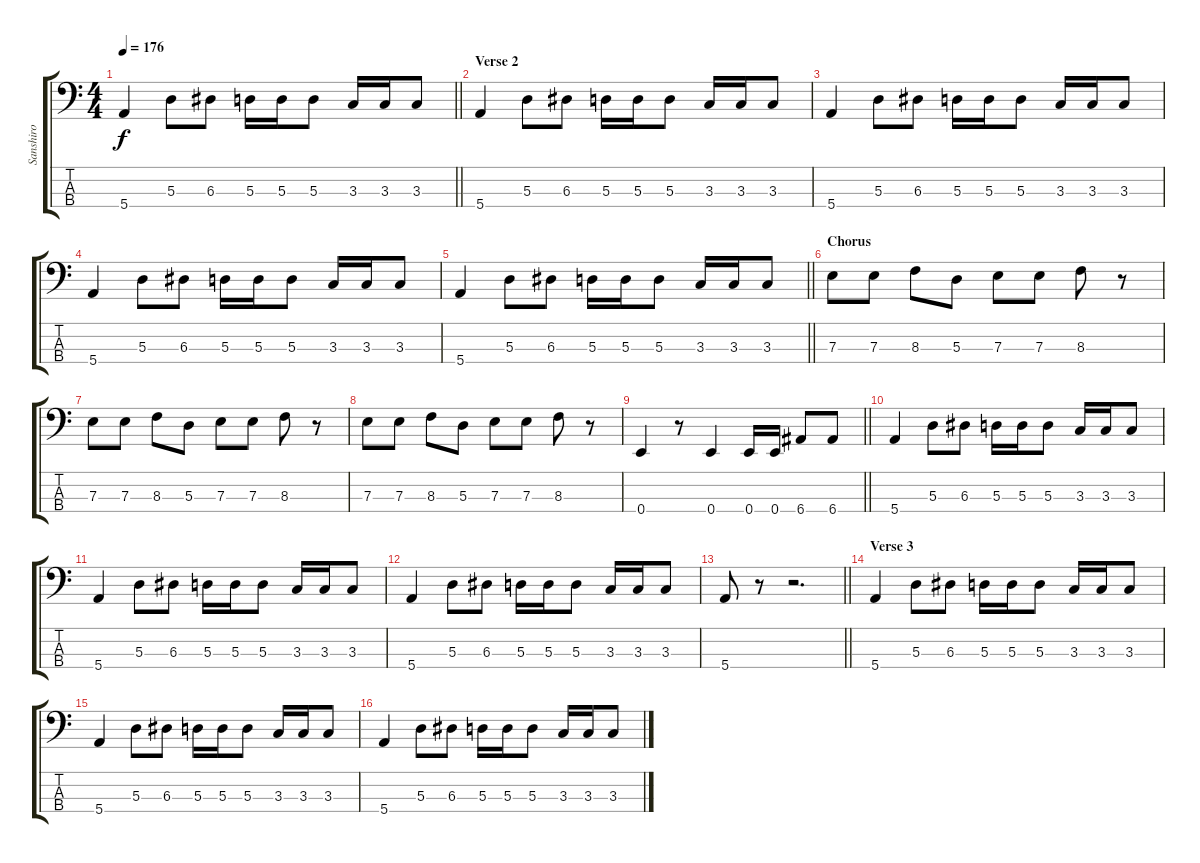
\track ("Sanshiro" "Sanshiro") {instrument electricbasspick}
\staff {score tabs}
\tuning (G2 D2 A1 E1) {hide}
\ts (4 4)
\tempo 176
\clef f4
\barLineRight lightlight
\ks c
5.4.4{dy f} 5.3.8 6.3.8 5.3.16 5.3.16 5.3.8 3.3.16 3.3.16 3.3.8 |
\section ("" "Verse 2")
5.4.4 5.3.8 6.3.8 5.3.16 5.3.16 5.3.8 3.3.16 3.3.16 3.3.8 |
5.4.4 5.3.8 6.3.8 5.3.16 5.3.16 5.3.8 3.3.16 3.3.16 3.3.8 |
5.4.4 5.3.8 6.3.8 5.3.16 5.3.16 5.3.8 3.3.16 3.3.16 3.3.8 |
\barLineRight lightlight
5.4.4 5.3.8 6.3.8 5.3.16 5.3.16 5.3.8 3.3.16 3.3.16 3.3.8 |
\section ("" "Chorus")
7.3.8 7.3.8 8.3.8 5.3.8 7.3.8 7.3.8 8.3.8 r.8 |
7.3.8 7.3.8 8.3.8 5.3.8 7.3.8 7.3.8 8.3.8 r.8 |
7.3.8 7.3.8 8.3.8 5.3.8 7.3.8 7.3.8 8.3.8 r.8 |
\barLineRight lightlight
0.4.4 r.8 0.4.4 0.4.16 0.4.16 6.4.8 6.4.8 |
\section ("" "")
5.4.4 5.3.8 6.3.8 5.3.16 5.3.16 5.3.8 3.3.16 3.3.16 3.3.8 |
5.4.4 5.3.8 6.3.8 5.3.16 5.3.16 5.3.8 3.3.16 3.3.16 3.3.8 |
5.4.4 5.3.8 6.3.8 5.3.16 5.3.16 5.3.8 3.3.16 3.3.16 3.3.8 |
\barLineRight lightlight
5.4.8 r.8 r.2{d} |
\section ("" "Verse 3")
5.4.4 5.3.8 6.3.8 5.3.16 5.3.16 5.3.8 3.3.16 3.3.16 3.3.8 |
5.4.4 5.3.8 6.3.8 5.3.16 5.3.16 5.3.8 3.3.16 3.3.16 3.3.8 |
5.4.4 5.3.8 6.3.8 5.3.16 5.3.16 5.3.8 3.3.16 3.3.16 3.3.8
